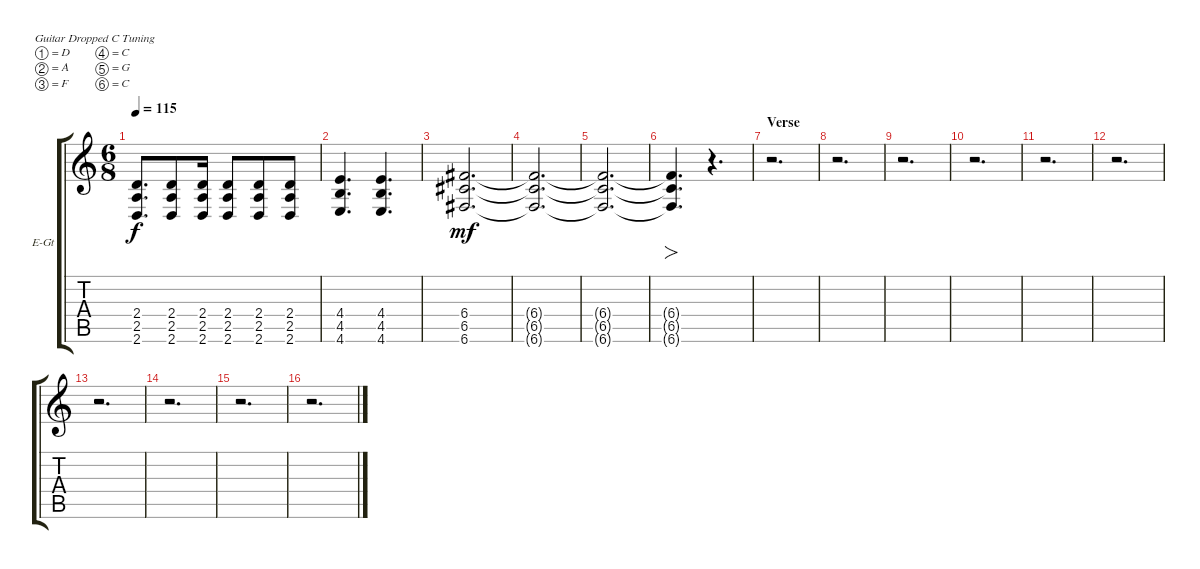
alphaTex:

\bracketExtendMode groupsimilarinstruments
\firstSystemTrackNameOrientation horizontal
\otherSystemsTrackNameOrientation horizontal
\track ("Electric Guitar 1" "E-Gt") {instrument distortionguitar}
\staff {score tabs}
\tuning (D4 A3 F3 C3 G2 C2)
\ts (6 8)
\tempo 115
\clef g2
\ks c
(2.6 2.5 2.4).8{d dy f} (2.5 2.6 2.4).8 (2.6 2.5 2.4).16 (2.5 2.6 2.4).8 (2.5 2.6 2.4).8 (2.5 2.6 2.4).8 |
(4.6 4.5 4.4).4{d} (4.4 4.5 4.6).4{d} |
(6.6 6.5 6.4).2{d dy mf} |
(6.6{t} 6.5{t} 6.4{t}).2{d} |
(6.4{t} 6.5{t} 6.6{t}).2{d} |
(6.6{t} 6.5{t} 6.4{t}).4{fo d} r.4{d} |
\section ("" "Verse")
r.2{d} |
r.2{d} |
r.2{d} |
r.2{d} |
r.2{d} |
r.2{d} |
r.2{d} |
r.2{d} |
r.2{d} |
r.2{d}
